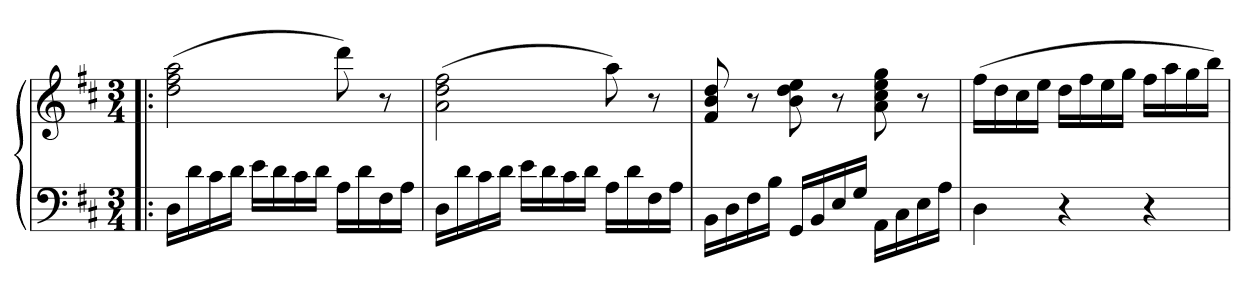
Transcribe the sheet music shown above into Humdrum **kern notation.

**kern	**kern
*part1	*part1
*staff2	*staff1
*clefF4	*clefG2
*k[f#c#]	*k[f#c#]
*M3/4	*M3/4
=!|:	=!|:
16DLL	(2dd 2ff# 2aa
16d	.
16c#	.
16dJJ	.
16eLL	.
16d	.
16c#	.
16dJJ	.
16ALL	8ddd)
16d	.
16F#	8r
16AJJ	.
=	=
16DLL	(2a 2dd 2ff#
16d	.
16c#	.
16dJJ	.
16eLL	.
16d	.
16c#	.
16dJJ	.
16ALL	8aa)
16d	.
16F#	8r
16AJJ	.
=	=
16BBLL	8f# 8b 8dd
16D	.
16F#	8r
16BJJ	.
16GGLL	8b 8dd 8ee
16BB	.
16E	8r
16GJJ	.
16AALL	8a 8cc# 8ee 8gg
16C#	.
16E	8r
16AJJ	.
=	=
4D	(16ff#LL
.	16dd
.	16cc#
.	16eeJJ
4r	16ddLL
.	16ff#
.	16ee
.	16ggJJ
4r	16ff#LL
.	16aa
.	16gg
.	16bbJJ)
=	=
*-	*-
